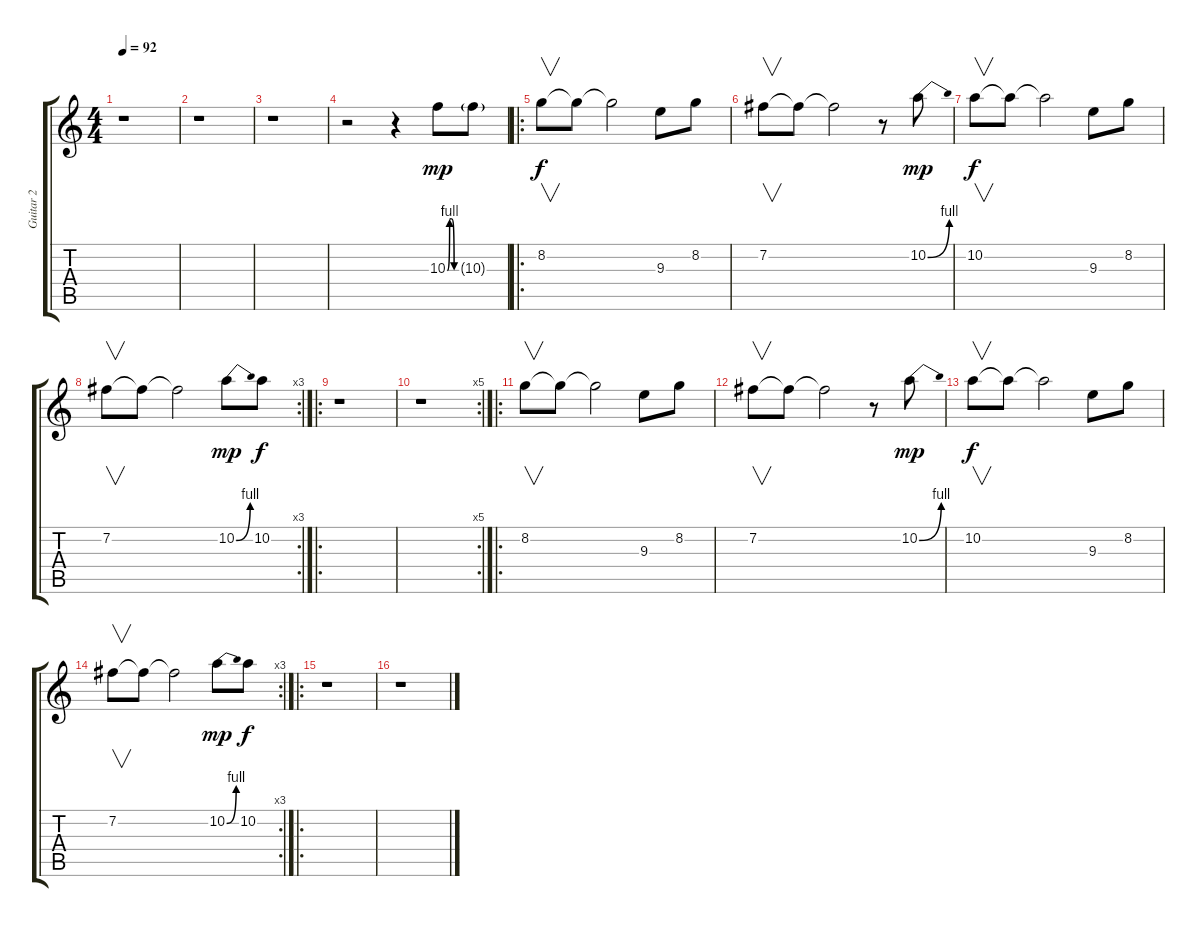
\track ("Guitar 2" "Guitar 2") {instrument distortionguitar}
\staff {score tabs}
\tuning (E4 B3 G3 D3 A2 E2) {hide}
\ts (4 4)
\tempo 92
\clef g2
\ks c
r.1{dy mp instrument distortionguitar} |
r.1 |
r.1 |
r.2 r.4 10.3{be (custom 0 0 15 4 30 4 45 0 60 0)}.8 10.3{g}.8 |
\ro
8.2.8{v dy f} 8.2{t}.8 8.2{t}.2 9.3.8 8.2.8 |
7.2.8{v} 7.2{t}.8 7.2{t}.2 r.8 10.2{be (bend 0 0 60 4)}.8{dy mp} |
10.2.8{v dy f} 10.2{t}.8 10.2{t}.2 9.3.8 8.2.8 |
\rc 3
7.2.8{v} 7.2{t}.8 7.2{t}.2 10.2{be (bend 0 0 60 4)}.8{dy mp} 10.2.8{dy f} |
\ro
r.1 |
\rc 5
r.1 |
\ro
8.2.8{v} 8.2{t}.8 8.2{t}.2 9.3.8 8.2.8 |
7.2.8{v} 7.2{t}.8 7.2{t}.2 r.8 10.2{be (bend 0 0 60 4)}.8{dy mp} |
10.2.8{v dy f} 10.2{t}.8 10.2{t}.2 9.3.8 8.2.8 |
\rc 3
7.2.8{v} 7.2{t}.8 7.2{t}.2 10.2{be (bend 0 0 60 4)}.8{dy mp} 10.2.8{dy f} |
\ro
r.1 |
r.1
